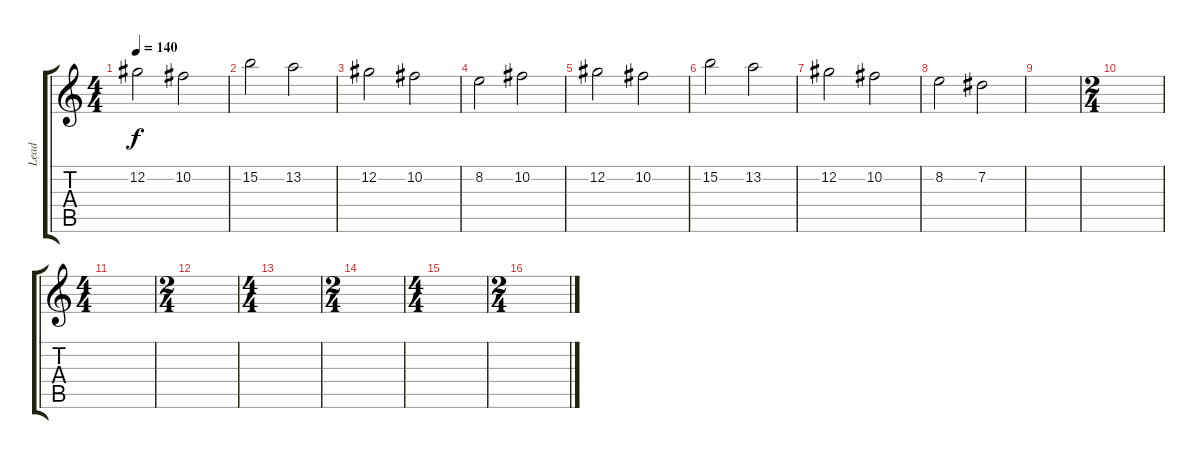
\track ("Lead" "Lead") {instrument distortionguitar}
\staff {score tabs}
\tuning (Db4 Ab3 E3 B2 Gb2 Db2) {hide}
\ts (4 4)
\tempo 140
\clef g2
\ks c
12.2.2{dy f} 10.2.2 |
15.2.2 13.2.2 |
12.2.2 10.2.2 |
8.2.2 10.2.2 |
12.2.2 10.2.2 |
15.2.2 13.2.2 |
12.2.2 10.2.2 |
8.2.2 7.2.2 |
|
\ts (2 4)
|
\ts (4 4)
|
\ts (2 4)
|
\ts (4 4)
|
\ts (2 4)
|
\ts (4 4)
|
\ts (2 4)
